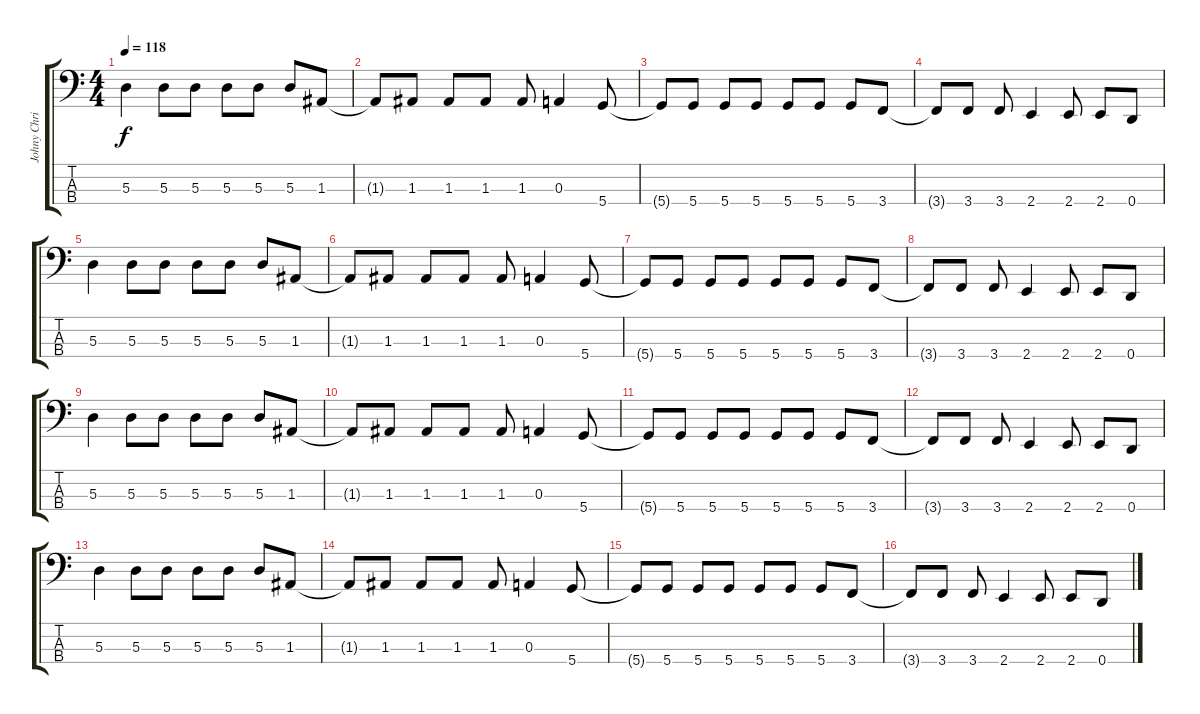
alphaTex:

\track ("Johny Christ" "Johny Chri") {instrument electricbasspick}
\staff {score tabs}
\tuning (G2 D2 A1 D1) {hide}
\ts (4 4)
\tempo 118
\clef f4
\ks c
5.3.4{dy f} 5.3.8 5.3.8 5.3.8 5.3.8 5.3.8 1.3.8 |
1.3{t}.8 1.3.8 1.3.8 1.3.8 1.3.8 0.3.4 5.4.8 |
5.4{t}.8 5.4.8 5.4.8 5.4.8 5.4.8 5.4.8 5.4.8 3.4.8 |
3.4{t}.8 3.4.8 3.4.8 2.4.4 2.4.8 2.4.8 0.4.8 |
5.3.4 5.3.8 5.3.8 5.3.8 5.3.8 5.3.8 1.3.8 |
1.3{t}.8 1.3.8 1.3.8 1.3.8 1.3.8 0.3.4 5.4.8 |
5.4{t}.8 5.4.8 5.4.8 5.4.8 5.4.8 5.4.8 5.4.8 3.4.8 |
3.4{t}.8 3.4.8 3.4.8 2.4.4 2.4.8 2.4.8 0.4.8 |
5.3.4 5.3.8 5.3.8 5.3.8 5.3.8 5.3.8 1.3.8 |
1.3{t}.8 1.3.8 1.3.8 1.3.8 1.3.8 0.3.4 5.4.8 |
5.4{t}.8 5.4.8 5.4.8 5.4.8 5.4.8 5.4.8 5.4.8 3.4.8 |
3.4{t}.8 3.4.8 3.4.8 2.4.4 2.4.8 2.4.8 0.4.8 |
5.3.4 5.3.8 5.3.8 5.3.8 5.3.8 5.3.8 1.3.8 |
1.3{t}.8 1.3.8 1.3.8 1.3.8 1.3.8 0.3.4 5.4.8 |
5.4{t}.8 5.4.8 5.4.8 5.4.8 5.4.8 5.4.8 5.4.8 3.4.8 |
3.4{t}.8 3.4.8 3.4.8 2.4.4 2.4.8 2.4.8 0.4.8
